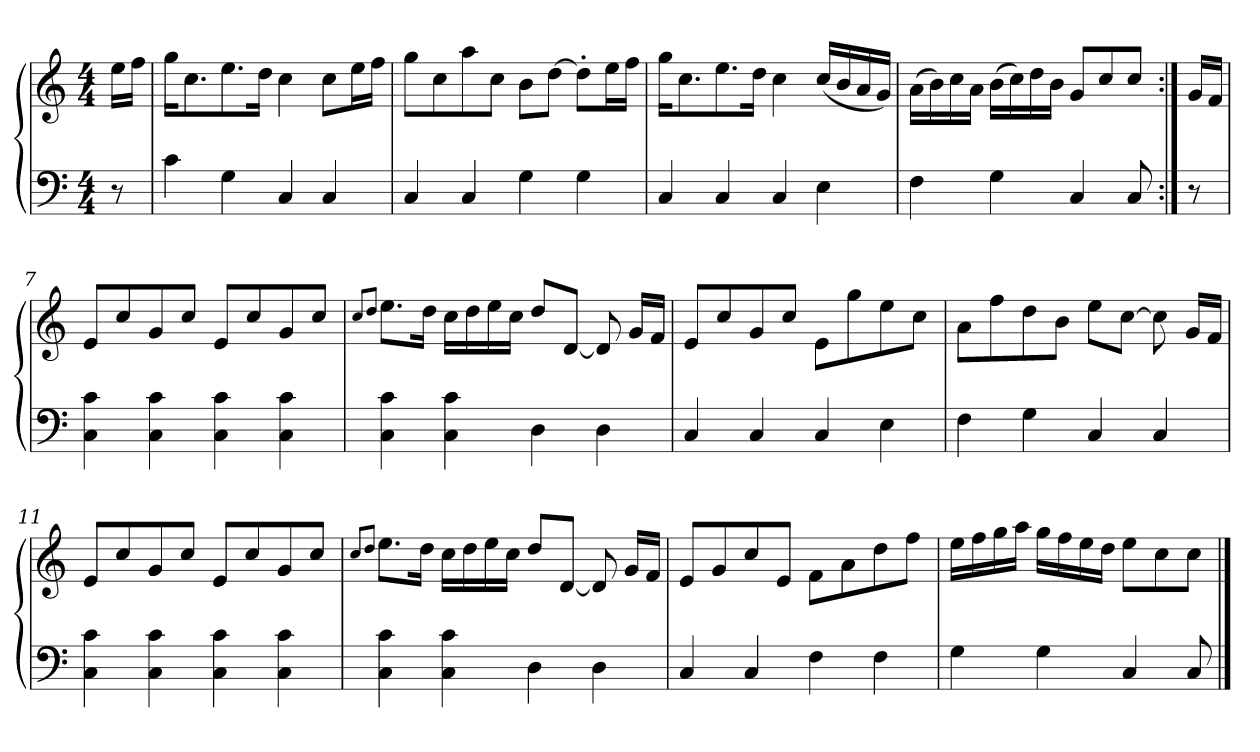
**kern	**kern
*part2	*part1
*staff2	*staff1
*clefF4	*clefG2
*k[]	*k[]
*M4/4	*M4/4
=1	=1
8r	16ee\LL
.	16ff\JJ
=2	=2
4c\	16gg\KL
.	8.cc\
4G\	8.ee\
.	16dd\Jk
4C/	4cc\
4C/	8cc\L
.	16ee\L
.	16ff\JJ
=3	=3
4C/	8gg\L
.	8cc\
4C/	8aa\
.	8cc\J
4G\	8b\L
.	[8dd\J
4G\	8dd'\L]
.	16ee\L
.	16ff\JJ
=4	=4
4C/	16gg\KL
.	8.cc\
4C/	8.ee\
.	16dd\Jk
4C/	4cc\
4E\	(<16cc/LL
.	16b/
.	16a/
.	16g/JJ)
=5	=5
4F\	(>16a\LL
.	16b\)
.	16cc\
.	16a\JJ
4G\	(>16b\LL
.	16cc\)
.	16dd\
.	16b\JJ
4C/	8g/L
.	8cc/
8C/	8cc/J
=6:|!	=6:|!
8r	16g/LL
.	16f/JJ
!!LO:LB:g=z
=7	=7
4C\ 4c\	8e/L
.	8cc/
4C\ 4c\	8g/
.	8cc/J
4C\ 4c\	8e/L
.	8cc/
4C\ 4c\	8g/
.	8cc/J
=8	=8
.	8qcc/L
.	8qdd/J
4C\ 4c\	8.ee\L
.	16dd\Jk
4C\ 4c\	16cc\LL
.	16dd\
.	16ee\
.	16cc\JJ
4D\	8dd/L
.	[8d/J
4D\	8d/]
.	16g/LL
.	16f/JJ
=9	=9
4C/	8e/L
.	8cc/
4C/	8g/
.	8cc/J
4C/	8e\L
.	8gg\
4E\	8ee\
.	8cc\J
=10	=10
4F\	8a\L
.	8ff\
4G\	8dd\
.	8b\J
4C/	8ee\L
.	[8cc\J
4C/	8cc\]
.	16g/LL
.	16f/JJ
=11	=11
4C\ 4c\	8e/L
.	8cc/
4C\ 4c\	8g/
.	8cc/J
4C\ 4c\	8e/L
.	8cc/
4C\ 4c\	8g/
.	8cc/J
!!LO:LB:g=z
=12	=12
.	8qcc/L
.	8qdd/J
4C\ 4c\	8.ee\L
.	16dd\Jk
4C\ 4c\	16cc\LL
.	16dd\
.	16ee\
.	16cc\JJ
4D\	8dd/L
.	[8d/J
4D\	8d/]
.	16g/LL
.	16f/JJ
=13	=13
4C/	8e/L
.	8g/
4C/	8cc/
.	8e/J
4F\	8f\L
.	8a\
4F\	8dd\
.	8ff\J
=14	=14
4G\	16ee\LL
.	16ff\
.	16gg\
.	16aa\JJ
4G\	16gg\LL
.	16ff\
.	16ee\
.	16dd\JJ
4C/	8ee\L
.	8cc\
8C/	8cc\J
==	==
*-	*-
